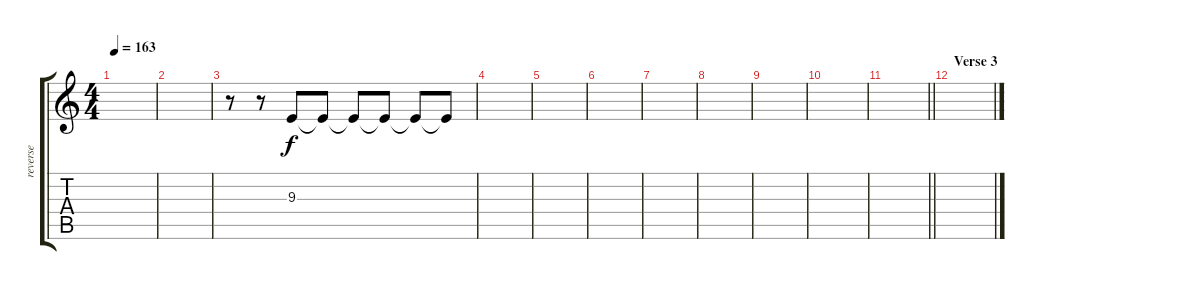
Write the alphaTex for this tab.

\track ("reverse" "reverse") {instrument reversecymbal}
\staff {score tabs}
\tuning (E4 B3 G3 D3 A2 E2) {hide}
\ts (4 4)
\tempo 163
\clef g2
\ks c
|
|
r.8 r.8 9.3.8{volume 16} 9.3{t}.8 9.3{t}.8 9.3{t}.8 9.3{t}.8 9.3{t}.8 |
|
|
|
|
|
|
|
\barLineRight lightlight
|
\section ("" "Verse 3")
